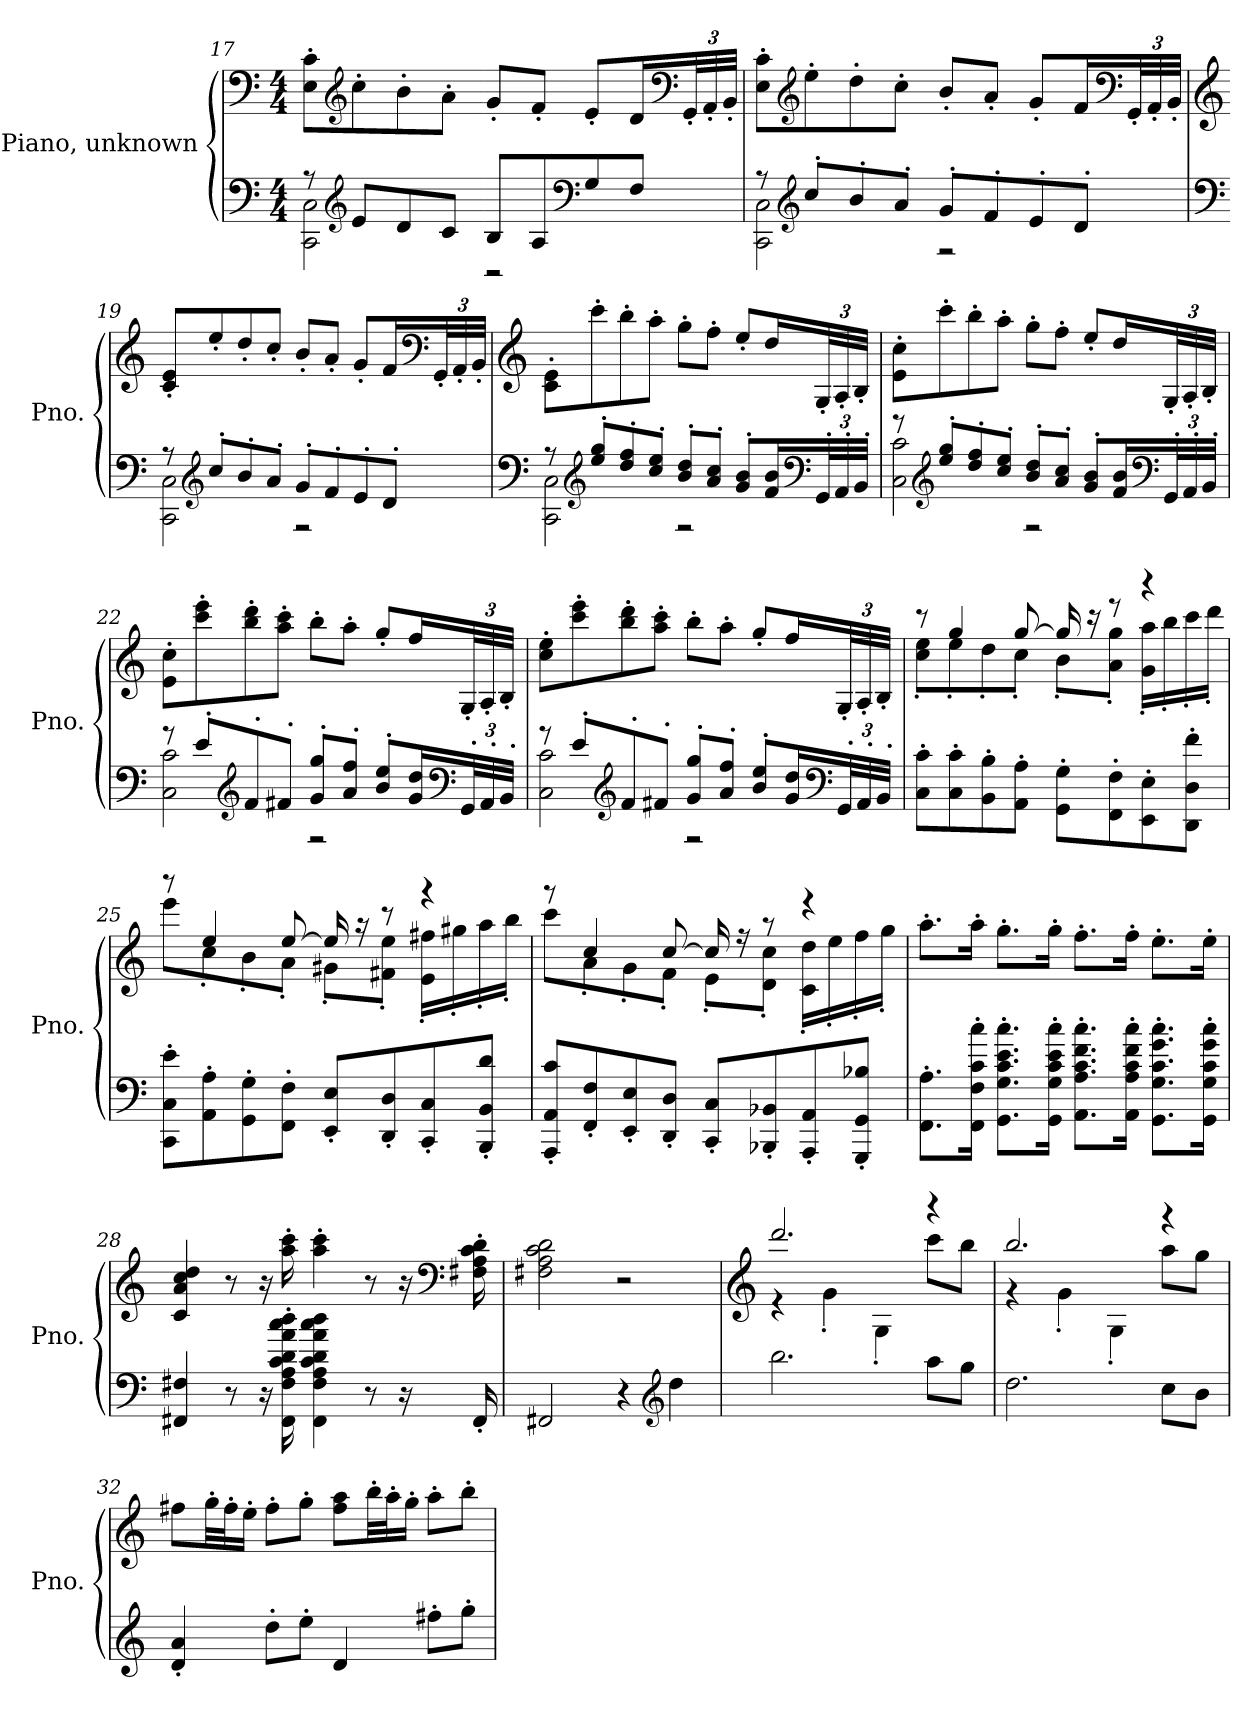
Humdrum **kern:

**kern	**kern
*part1	*part1
*staff2	*staff1
*I"Piano, unknown	*
*I'Pno.	*
!!LO:LB:g=z
*clefF4	*clefF4
*k[]	*k[]
*M4/4	*M4/4
=17	=17
*^	*
8r	2CC\ 2C\	8E\' 8c\'L
*clefG2	*	*clefG2
8e/L	.	8cc'\
8d/	.	8b'\
8c/J	.	8a'\J
8B/L	2r	8g'/L
8A/	.	8f'/J
*clefF4	*	*
8G/	.	8e'/L
8F/J	.	16d/L
*	*	*clefF4
*	*	*Xbrackettup
.	.	48GG'/L
.	.	48AA'/
.	.	48BB'/JJJ
=18	=18	=18
8r	2CC\ 2C\	8E\' 8c\'L
*clefG2	*	*clefG2
8cc'/L	.	8ee'\
8b'/	.	8dd'\
8a'/J	.	8cc'\J
8g'/L	2r	8b'/L
8f'/	.	8a'/J
8e'/	.	8g'/L
8d'/J	.	16f/L
*	*	*clefF4
.	.	48GG'/L
.	.	48AA'/
.	.	48BB'/JJJ
!!LO:PB:g=z
=19	=19	=19
*clefF4	*	*clefG2
8r	2CC\ 2C\	8c/' 8e/'L
*clefG2	*	*
8cc'/L	.	8ee'/
8b'/	.	8dd'/
8a'/J	.	8cc'/J
8g'/L	2r	8b'/L
8f'/	.	8a'/J
8e'/	.	8g'/L
8d'/J	.	16f/L
*	*	*clefF4
.	.	48GG'/L
.	.	48AA'/
.	.	48BB'/JJJ
=20	=20	=20
*clefF4	*	*clefG2
8r	2CC\ 2C\	8c\' 8e\'L
*clefG2	*	*
8ee/' 8gg/'L	.	8ccc'\
8dd/' 8ff/'	.	8bb'\
8cc/' 8ee/'J	.	8aa'\J
8b/' 8dd/'L	2r	8gg'\L
8a/' 8cc/'J	.	8ff'\J
8g/' 8b/'L	.	8ee'/L
16f/ 16b/L	.	16dd/L
*clefF4	*	*
*Xbrackettup	*	*
48GG'/L	.	48G'/L
48AA'/	.	48A'/
48BB'/JJJ	.	48B'/JJJ
!!LO:LB:g=z
=21	=21	=21
8r	2C\ 2c\	8e\' 8cc\'L
*clefG2	*	*
8ee/' 8gg/'L	.	8ccc'\
8dd/' 8ff/'	.	8bb'\
8cc/' 8ee/'J	.	8aa'\J
8b/' 8dd/'L	2r	8gg'\L
8a/' 8cc/'J	.	8ff'\J
8g/' 8b/'L	.	8ee'/L
16f/ 16b/L	.	16dd/L
*clefF4	*	*
48GG'/L	.	48G'/L
48AA'/	.	48A'/
48BB'/JJJ	.	48B'/JJJ
=22	=22	=22
8r	2C\ 2c\	8e\' 8cc\'L
8e'/L	.	8ccc\' 8eee\'
*clefG2	*	*
8f'/	.	8bb\' 8ddd\'
8f#X'/J	.	8aa\' 8ccc\'J
8g/' 8gg/'L	2r	8bb'\L
8a/' 8ff/'J	.	8aa'\J
8b/' 8ee/'L	.	8gg'/L
16g/ 16dd/L	.	16ff/L
*clefF4	*	*
48GG'/L	.	48G'/L
48AA'/	.	48A'/
48BB'/JJJ	.	48B'/JJJ
!!LO:LB:g=z
=23	=23	=23
8r	2C\ 2c\	8cc\' 8ee\'L
8e'/L	.	8ccc\' 8eee\'
*clefG2	*	*
8f'/	.	8bb\' 8ddd\'
8f#X'/J	.	8aa\' 8ccc\'J
8g/' 8gg/'L	2r	8bb'\L
8a/' 8ff/'J	.	8aa'\J
8b/' 8ee/'L	.	8gg'/L
16g/ 16dd/L	.	16ff/L
*clefF4	*	*
48GG'/L	.	48G'/L
48AA'/	.	48A'/
48BB'/JJJ	.	48B'/JJJ
*v	*v	*
=24	=24
*	*^
8C\' 8c\'L	8r	8cc\' 8ee\'L
8C\' 8c\'	4gg/	8ee'\
8BB\' 8B\'	.	8dd'\
8AA\' 8A\'J	[8gg/	8cc'\J
8GG\' 8G\'L	16gg/]	8b'\L
.	16r	.
8FF\' 8F\'	8r	8a\' 8gg\'J
8EE\' 8E\'	4r	16g\' 16aa\'LL
.	.	16bb'\
8DD\' 8D\' 8f\'J	.	16ccc'\
.	.	16ddd'\JJ
!!LO:LB:g=z	!!
=25	=25	=25
8CC\' 8C\' 8e\'L	8r	8eee\L
8AA\' 8A\'	4ee/	8cc'\
8GG\' 8G\'	.	8b'\
8FF\' 8F\'J	[8ee/	8a'\J
8EE/' 8E/'L	16ee/]	8g#X'\L
.	16r	.
8DD/' 8D/'	8r	8f#X\' 8ee\'J
8CC/' 8C/'	4r	16e\' 16ff#X\'LL
.	.	16gg#X'\
8BBB/' 8BB/' 8d/'J	.	16aa'\
.	.	16bb'\JJ
=26	=26	=26
8AAA/' 8AA/' 8c/'L	8r	8ccc\L
8FF/' 8F/'	4cc/	8a'\
8EE/' 8E/'	.	8g'\
8DD/' 8D/'J	[8cc/	8f'\J
8CC/' 8C/'L	16cc/]	8e'\L
.	16r	.
8BBB-X/' 8BB-X/'	8r	8d\' 8cc\'J
8AAA/' 8AA/'	4r	16c\' 16dd\'LL
.	.	16ee'\
8GGG/' 8GG/' 8B-X/'J	.	16ff'\
.	.	16gg'\JJ
*	*v	*v
=27	=27
8.FF\' 8.A\'L	8.aa'\L
16FF\' 16F\' 16c\' 16cc\'Jk	16aa'\Jk
8.GG\' 8.G\' 8.c\' 8.e\' 8.cc\'L	8.gg'\L
16GG\' 16G\' 16c\' 16e\' 16cc\'Jk	16gg'\Jk
8.AA\' 8.A\' 8.c\' 8.f\' 8.cc\'L	8.ff'\L
16AA\' 16A\' 16c\' 16f\' 16cc\'Jk	16ff'\Jk
8.GG\' 8.G\' 8.c\' 8.g\' 8.cc\'L	8.ee'\L
16GG\' 16G\' 16c\' 16g\' 16cc\'Jk	16ee'\Jk
!!LO:LB:g=z
=28	=28
4FF#X/ 4F#X/	4c/ 4a/ 4cc/ 4dd/
8r	8r
16r	16r
16FF#\' 16F#\' 16A\' 16c\' 16d\' 16a\' 16cc\' 16dd\'	16aa\' 16ccc\'
4FF#\ 4F#\ 4A\ 4c\ 4d\ 4a\ 4cc\ 4dd\	4aa\' 4ccc\'
8r	8r
16r	16r
*	*clefF4
16FF#'/	16F#X\' 16A\' 16c\' 16d\'
=29	=29
2FF#X/	2F#X\ 2A\ 2c\ 2d\
4r	2r
*clefG2	*
4dd\	.
=30	=30
*	*clefG2
*	*^
2.bb\	2.ddd/	4r
.	.	4g'\
.	.	4G'\
8aa\L	4r	8ccc\L
8gg\J	.	8bb\J
=31	=31	=31
2.dd\	2.bb/	4r
.	.	4g'\
.	.	4G'\
8cc\L	4r	8aa\L
8b\J	.	8gg\J
*	*v	*v
!!LO:LB:g=z
=32	=32
4d/' 4a/'	8ff#X\L
.	32gg'\LL
.	32ff#'\J
.	16ee'\JJ
8dd'\L	8ff#'\L
8ee'\J	8gg'\J
4d/	8ff#\ 8aa\L
.	32bb'\LL
.	32aa'\J
.	16gg'\JJ
8ff#X'\L	8aa'\L
8gg'\J	8bb'\J
=	=
*-	*-
